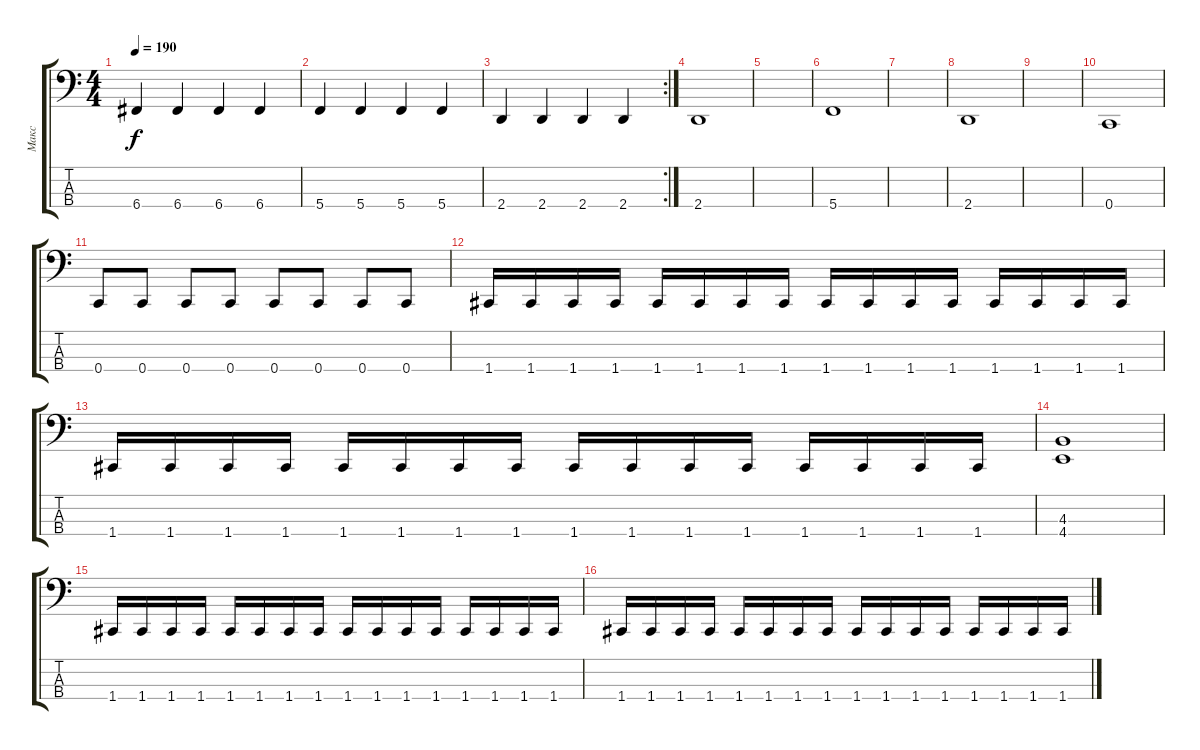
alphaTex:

\track ("Макс" "Макс") {instrument electricbassfinger}
\staff {score tabs}
\tuning (F2 C2 G1 C1) {hide}
\ts (4 4)
\tempo 190
\clef f4
\ks c
6.4.4{dy f} 6.4.4 6.4.4 6.4.4 |
5.4.4 5.4.4 5.4.4 5.4.4 |
\rc 2
2.4.4 2.4.4 2.4.4 2.4.4 |
2.4.1 |
|
5.4.1 |
|
2.4.1 |
|
0.4.1 |
0.4.8 0.4.8 0.4.8 0.4.8 0.4.8 0.4.8 0.4.8 0.4.8 |
1.4.16 1.4.16 1.4.16 1.4.16 1.4.16 1.4.16 1.4.16 1.4.16 1.4.16 1.4.16 1.4.16 1.4.16 1.4.16 1.4.16 1.4.16 1.4.16 |
1.4.16 1.4.16 1.4.16 1.4.16 1.4.16 1.4.16 1.4.16 1.4.16 1.4.16 1.4.16 1.4.16 1.4.16 1.4.16 1.4.16 1.4.16 1.4.16 |
(4.3 4.4).1 |
1.4.16 1.4.16 1.4.16 1.4.16 1.4.16 1.4.16 1.4.16 1.4.16 1.4.16 1.4.16 1.4.16 1.4.16 1.4.16 1.4.16 1.4.16 1.4.16 |
1.4.16 1.4.16 1.4.16 1.4.16 1.4.16 1.4.16 1.4.16 1.4.16 1.4.16 1.4.16 1.4.16 1.4.16 1.4.16 1.4.16 1.4.16 1.4.16
